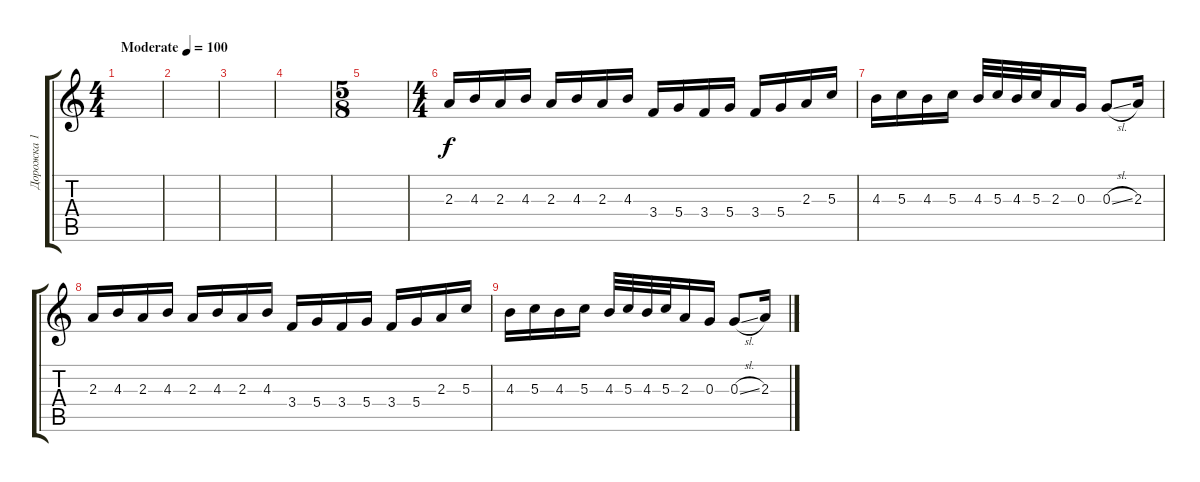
\track ("Дорожка 1" "Дорожка 1") {instrument contrabass}
\staff {score tabs}
\tuning (E4 B3 G3 D3 A2 E2) {hide}
\ts (4 4)
\tempo (100 "Moderate")
\clef g2
\ks c
|
|
|
|
\ts (5 8)
|
\ts (4 4)
2.3.16 4.3.16 2.3.16 4.3.16 2.3.16 4.3.16 2.3.16 4.3.16 3.4.16 5.4.16 3.4.16 5.4.16 3.4.16 5.4.16 2.3.16 5.3.16 |
4.3.16 5.3.16 4.3.16 5.3.16 4.3.32 5.3.32 4.3.32 5.3.32 2.3.16 0.3.16 0.3{sl}.8 2.3.16 |
2.3.16 4.3.16 2.3.16 4.3.16 2.3.16 4.3.16 2.3.16 4.3.16 3.4.16 5.4.16 3.4.16 5.4.16 3.4.16 5.4.16 2.3.16 5.3.16 |
4.3.16 5.3.16 4.3.16 5.3.16 4.3.32 5.3.32 4.3.32 5.3.32 2.3.16 0.3.16 0.3{sl}.8 2.3.16
